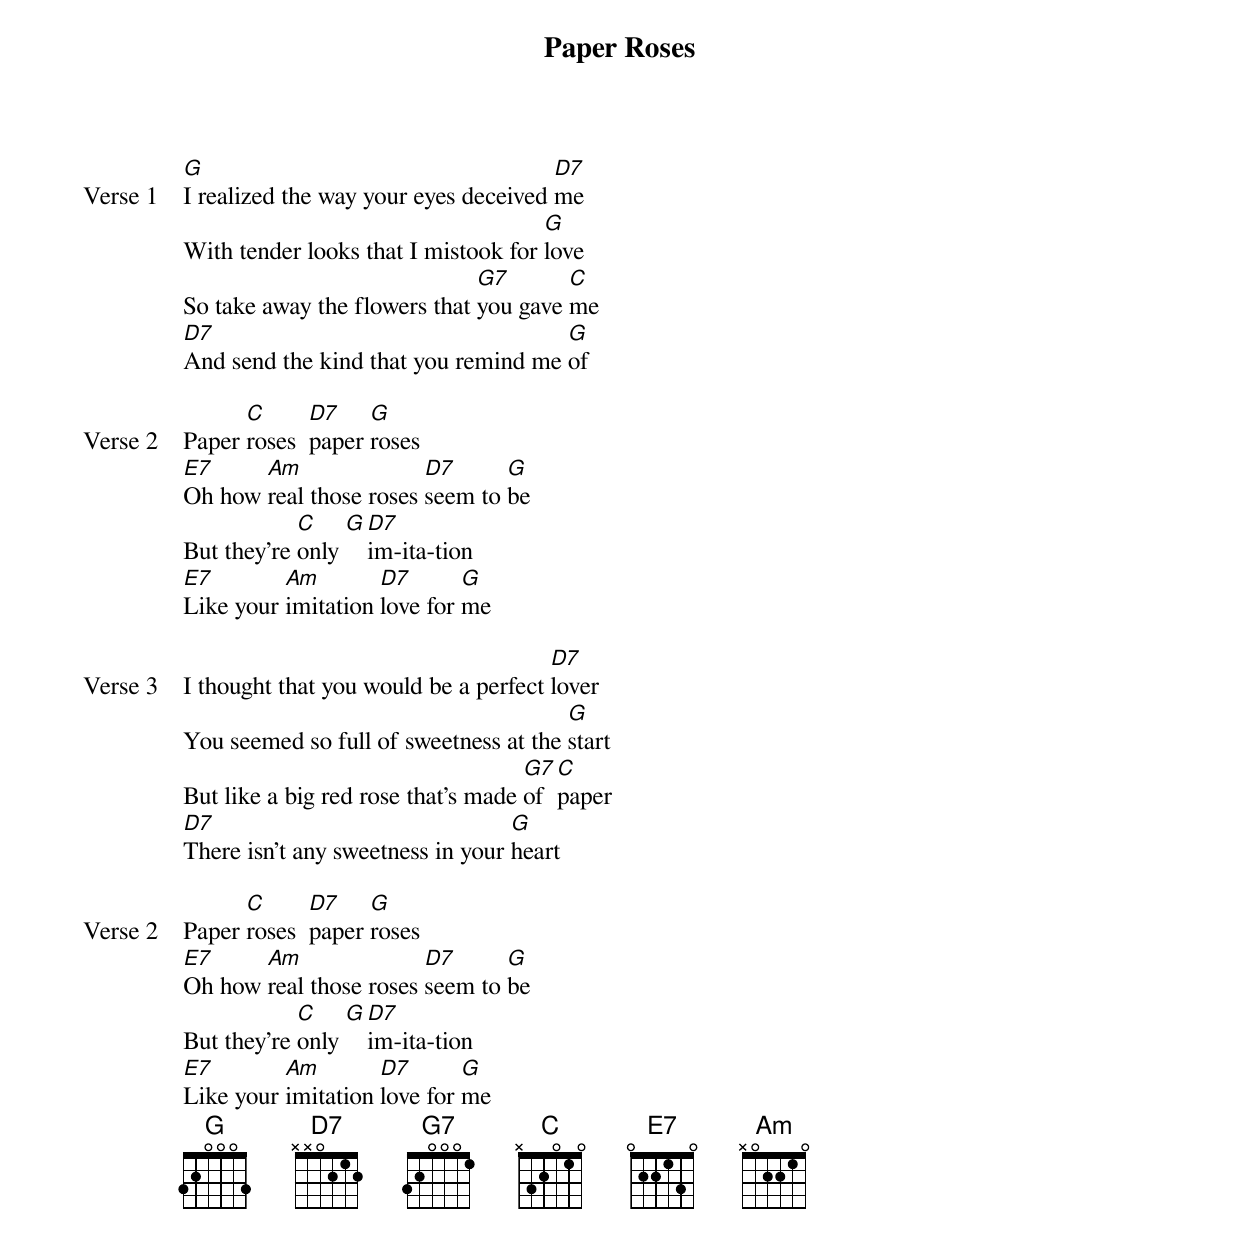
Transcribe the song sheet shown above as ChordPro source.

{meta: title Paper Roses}
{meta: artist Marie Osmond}
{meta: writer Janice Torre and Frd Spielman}

{start_of_verse: Verse 1}
[G]I realized the way your eyes deceived [D7]me
With tender looks that I mistook for [G]love
So take away the flowers that [G7]you gave [C]me
[D7]And send the kind that you remind me [G]of
{end_of_verse}

{start_of_verse: Verse 2}
Paper [C]roses  [D7]paper [G]roses
[E7]Oh how [Am]real those roses [D7]seem to [G]be
But they're [C]only [G][D7]im-ita-tion
[E7]Like your [Am]imitation [D7]love for [G]me
{end_of_verse}

{start_of_verse: Verse 3}
I thought that you would be a perfect [D7]lover
You seemed so full of sweetness at the [G]start
But like a big red rose that's made [G7]of [C]paper
[D7]There isn't any sweetness in your [G]heart
{end_of_verse}

{start_of_verse: Verse 2}
Paper [C]roses  [D7]paper [G]roses
[E7]Oh how [Am]real those roses [D7]seem to [G]be
But they're [C]only [G][D7]im-ita-tion
[E7]Like your [Am]imitation [D7]love for [G]me
{end_of_verse}
